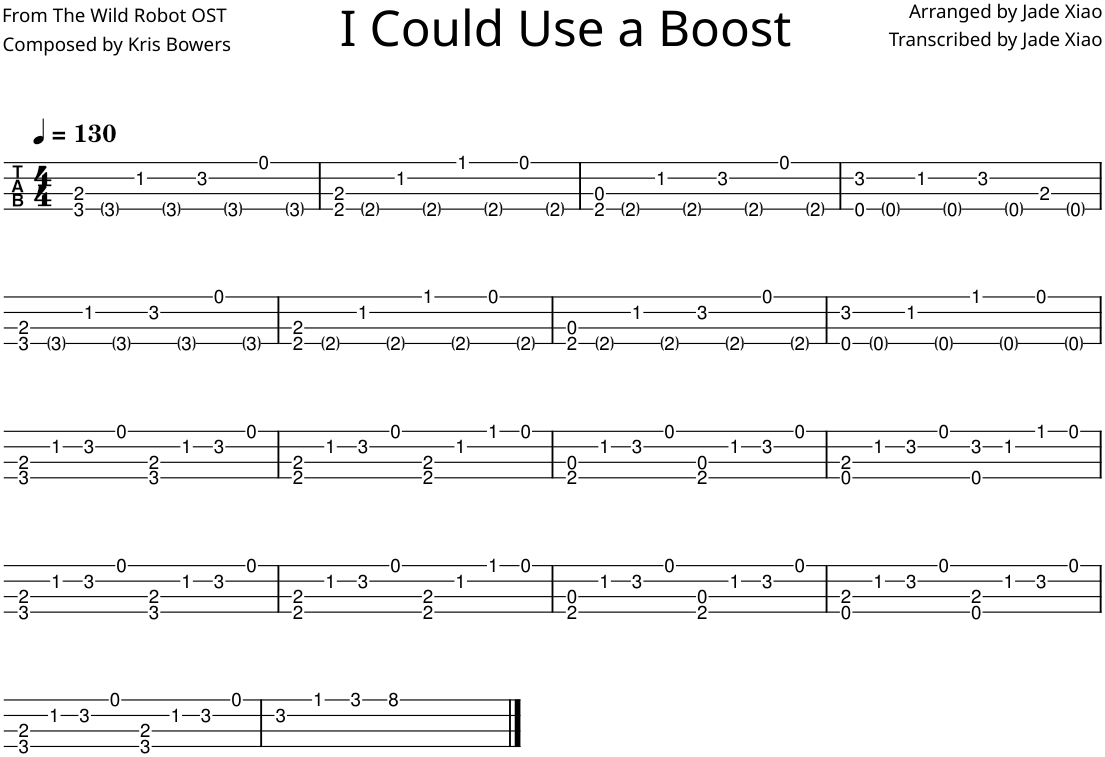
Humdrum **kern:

**kern
*part1
*staff1
*I"Ukulele
*I'Uk.
*stria4
*
*k[]
*M4/4
*MM130
=1
8B- 8dL
8B-
8f
8B-J
8gL
8B-
8a
8B-J
=2
8A 8dL
8A
8f
8AJ
8b-L
8A
8a
8AJ
=3
8A 8cL
8A
8f
8AJ
8gL
8A
8a
8AJ
=4
8G 8gL
8G
8f
8GJ
8gL
8G
8d
8GJ
!!LO:LB:g=z
=5
8B- 8dL
8B-
8f
8B-J
8gL
8B-
8a
8B-J
=6
8A 8dL
8A
8f
8AJ
8b-L
8A
8a
8AJ
=7
8A 8cL
8A
8f
8AJ
8gL
8A
8a
8AJ
=8
8G 8gL
8G
8f
8GJ
8b-L
8G
8a
8GJ
!!LO:LB:g=z
=9
8B- 8dL
8f
8g
8aJ
8B- 8dL
8f
8g
8aJ
=10
8A 8dL
8f
8g
8aJ
8A 8dL
8f
8b-
8aJ
=11
8A 8cL
8f
8g
8aJ
8A 8cL
8f
8g
8aJ
=12
8G 8dL
8f
8g
8aJ
8G 8gL
8f
8b-
8aJ
!!LO:LB:g=z
=13
8B- 8dL
8f
8g
8aJ
8B- 8dL
8f
8g
8aJ
=14
8A 8dL
8f
8g
8aJ
8A 8dL
8f
8b-
8aJ
=15
8A 8cL
8f
8g
8aJ
8A 8cL
8f
8g
8aJ
=16
8G 8dL
8f
8g
8aJ
8G 8dL
8f
8g
8aJ
!!LO:LB:g=z
=17
8B- 8dL
8f
8g
8aJ
8B- 8dL
8f
8g
8aJ
=18
8gL
8b-
8cc
8ffJ
2ryy
==
*-
